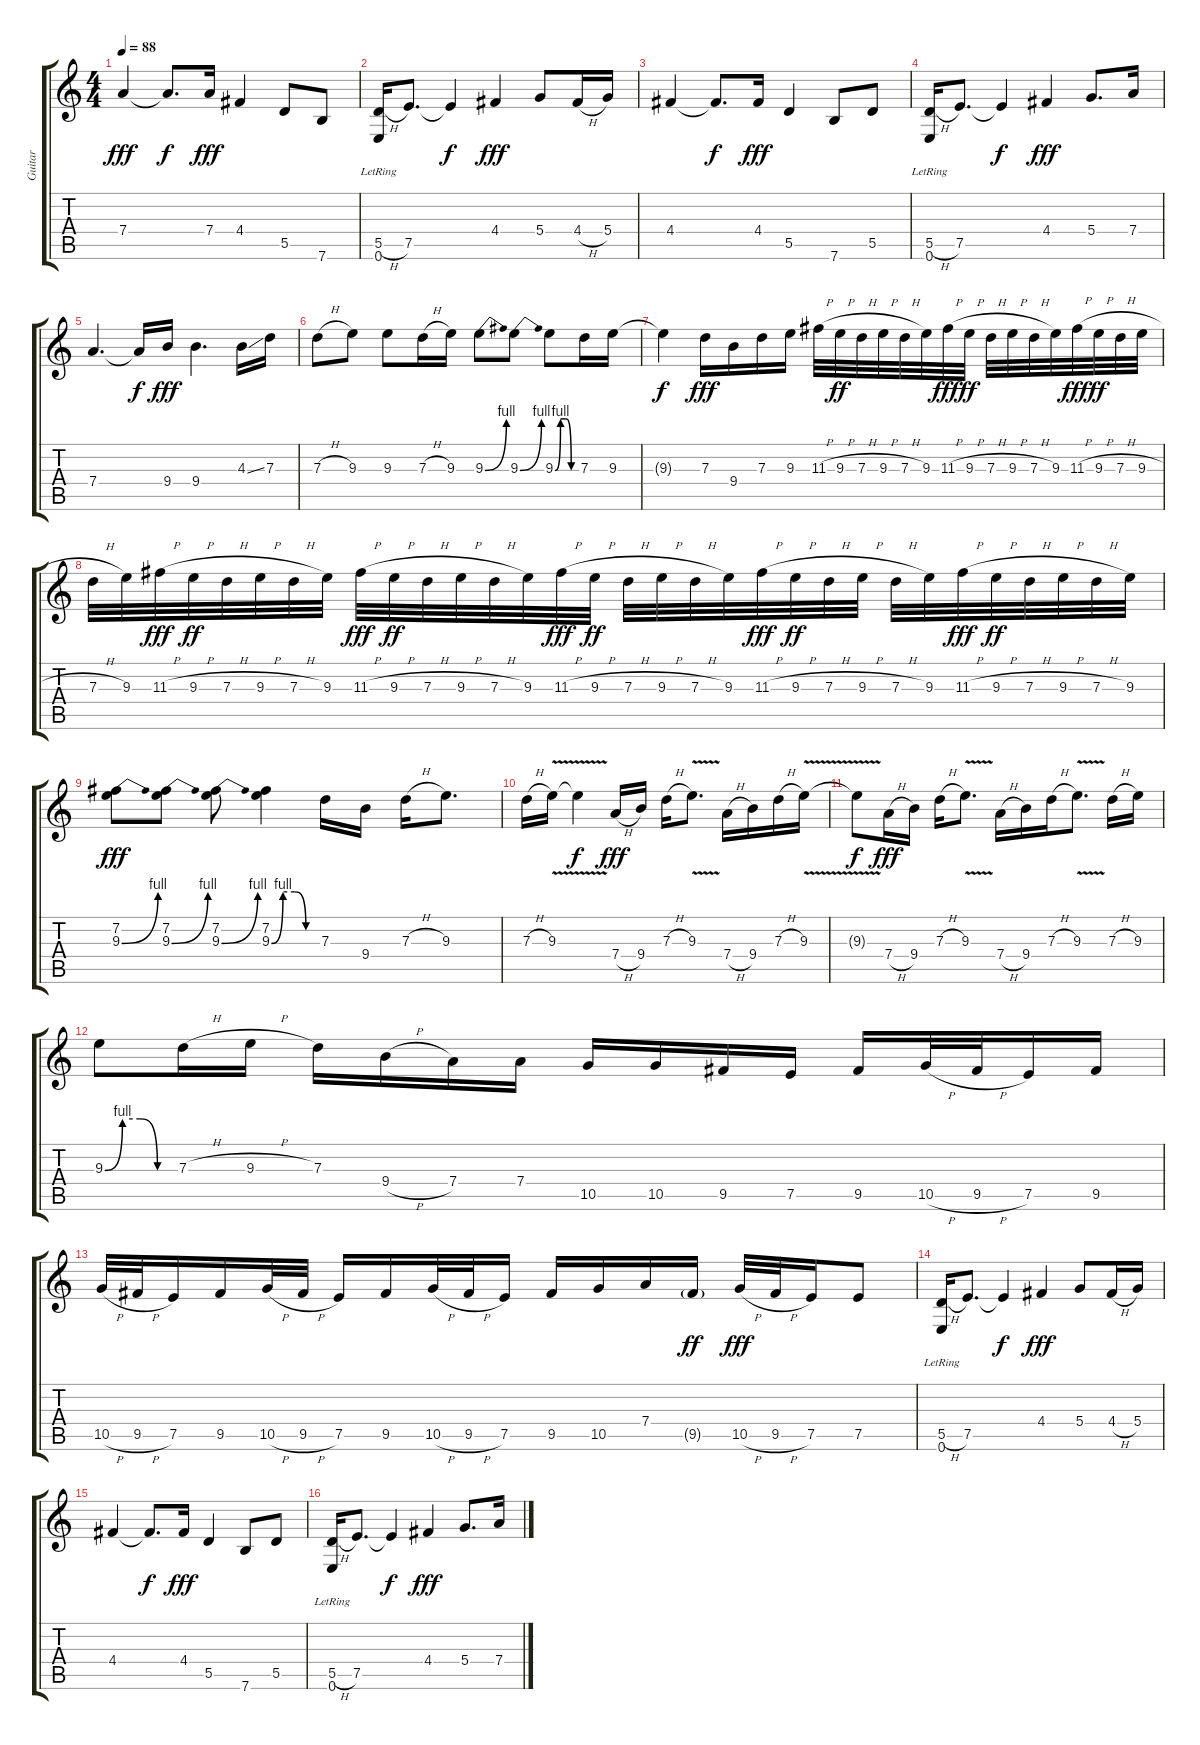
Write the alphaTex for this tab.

\track ("Guitar" "Guitar") {instrument distortionguitar}
\staff {score tabs}
\tuning (E4 B3 G3 D3 A2 E2) {hide}
\ts (4 4)
\tempo 88
\clef g2
\ks c
7.4.4{dy fff} 7.4{t}.8{d dy f} 7.4.16{dy fff} 4.4.4 5.5.8 7.6.8 |
(5.5{h} 0.6{lr}).16 7.5.8{d} 7.5{t}.4{dy f} 4.4.4{dy fff} 5.4.8 4.4{h}.16 5.4.16 |
4.4.4 4.4{t}.8{d dy f} 4.4.16{dy fff} 5.5.4 7.6.8 5.5.8 |
(5.5{h} 0.6{lr}).16 7.5.8{d} 7.5{t}.4{dy f} 4.4.4{dy fff} 5.4.8{d} 7.4.16 |
7.4.4{d} 7.4{t}.16{dy f} 9.4.16{dy fff} 9.4.4{d} 4.3{ss}.16 7.3.16 |
7.3{h}.8 9.3.8 9.3.8 7.3{h}.16 9.3.16 9.3{be (bend 0 0 60 4)}.8 9.3{be (bend 0 0 60 4)}.8 9.3{be (custom 0 0 15 4 30 4 45 0 60 0)}.8 7.3.16 9.3.16 |
9.3{t}.4{dy f} 7.3.16{dy fff} 9.4.16 7.3.16 9.3.16 11.3{h}.32 9.3{h}.32{dy ff} 7.3{h}.32 9.3{h}.32 7.3{h}.32 9.3.32 11.3{h}.32{dy fff} 9.3{h}.32{dy ff} 7.3{h}.32 9.3{h}.32 7.3{h}.32 9.3.32 11.3{h}.32{dy fff} 9.3{h}.32{dy ff} 7.3{h}.32 9.3{h}.32 |
7.3{h}.32 9.3.32 11.3{h}.32{dy fff} 9.3{h}.32{dy ff} 7.3{h}.32 9.3{h}.32 7.3{h}.32 9.3.32 11.3{h}.32{dy fff} 9.3{h}.32{dy ff} 7.3{h}.32 9.3{h}.32 7.3{h}.32 9.3.32 11.3{h}.32{dy fff} 9.3{h}.32{dy ff} 7.3{h}.32 9.3{h}.32 7.3{h}.32 9.3.32 11.3{h}.32{dy fff} 9.3{h}.32{dy ff} 7.3{h}.32 9.3{h}.32 7.3{h}.32 9.3.32 11.3{h}.32{dy fff} 9.3{h}.32{dy ff} 7.3{h}.32 9.3{h}.32 7.3{h}.32 9.3.32 |
(7.2 9.3{be (bend 0 0 60 4)}).8{dy fff} (7.2 9.3{be (bend 0 0 60 4)}).8 (7.2 9.3{be (bend 0 0 60 4)}).8 (7.2 9.3{be (custom 0 0 15 4 30 4 45 0 60 0)}).4 7.3.16 9.4.16 7.3{h}.16 9.3.8{d} |
7.3{h}.16 9.3{v}.16 9.3{t}.4{dy f} 7.4{h}.16{dy fff} 9.4.16 7.3{h}.16 9.3{v}.8{d} 7.4{h}.16 9.4.16 7.3{h}.16 9.3{v}.16 |
9.3{t}.8{dy f} 7.4{h}.16{dy fff} 9.4.16 7.3{h}.16 9.3{v}.8{d} 7.4{h}.16 9.4.16 7.3{h}.16 9.3{v}.8{d} 7.3{h}.16 9.3.16 |
9.3{be (custom 0 0 15 4 30 4 45 0 60 0)}.8 7.3{h}.16 9.3{h}.16 7.3.16 9.4{h}.16 7.4.16 7.4.16 10.5.16 10.5.16 9.5.16 7.5.16 9.5.16 10.5{h}.32 9.5{h}.32 7.5.16 9.5.16 |
10.5{h}.32 9.5{h}.32 7.5.16 9.5.16 10.5{h}.32 9.5{h}.32 7.5.16 9.5.16 10.5{h}.32 9.5{h}.32 7.5.16 9.5.16 10.5.16 7.4.16 9.5{g}.16{dy ff} 10.5{h}.32{dy fff} 9.5{h}.32 7.5.16 7.5.8 |
(5.5{h} 0.6{lr}).16 7.5.8{d} 7.5{t}.4{dy f} 4.4.4{dy fff} 5.4.8 4.4{h}.16 5.4.16 |
4.4.4 4.4{t}.8{d dy f} 4.4.16{dy fff} 5.5.4 7.6.8 5.5.8 |
(5.5{h} 0.6{lr}).16 7.5.8{d} 7.5{t}.4{dy f} 4.4.4{dy fff} 5.4.8{d} 7.4.16
